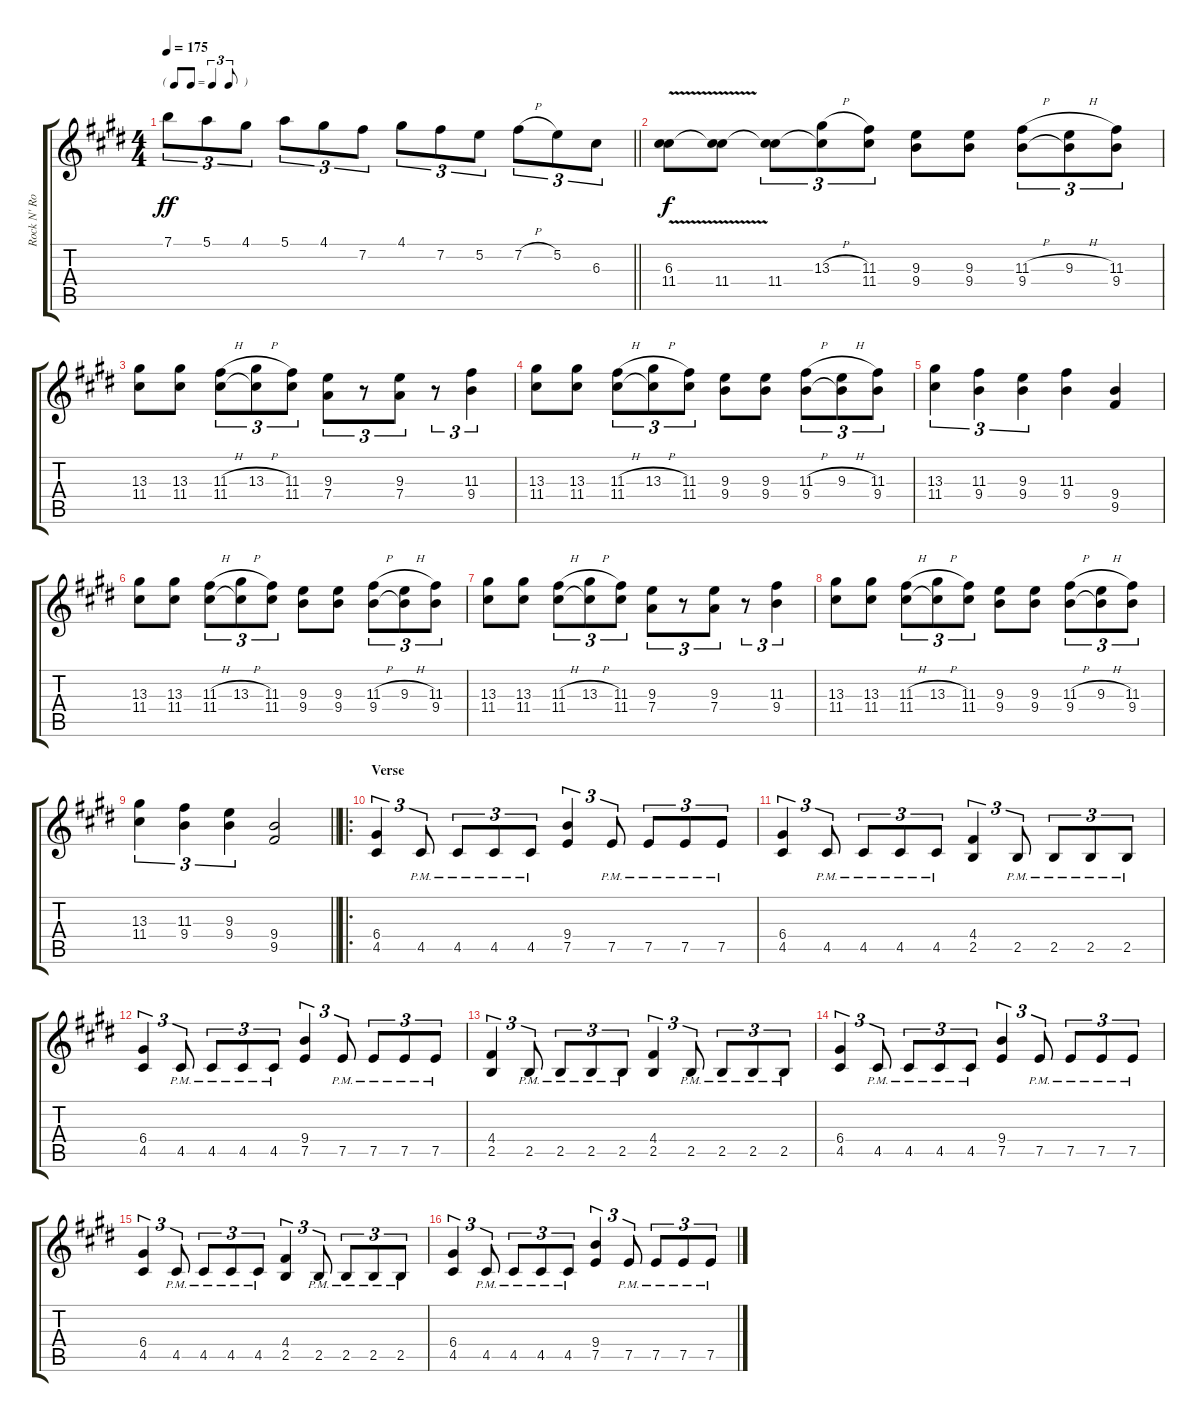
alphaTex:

\track ("Rock N' Rolf" "Rock N' Ro") {instrument distortionguitar}
\staff {score tabs}
\tuning (E4 B3 G3 D3 A2 E2) {hide}
\ts (4 4)
\tf triplet8th
\tempo 175
\clef g2
\barLineRight lightlight
\ks c#minor
7.1.8{tu (3 2) dy ff} 5.1.8{tu (3 2)} 4.1.8{tu (3 2)} 5.1.8{tu (3 2)} 4.1.8{tu (3 2)} 7.2.8{tu (3 2)} 4.1.8{tu (3 2)} 7.2.8{tu (3 2)} 5.2.8{tu (3 2)} 7.2{h}.8{tu (3 2)} 5.2.8{tu (3 2)} 6.3.8{tu (3 2)} |
\section ("" "")
(6.3{v} 11.4).8{dy f} (6.3{t} 11.4).8 (6.3{t} 11.4).8{tu (3 2)} (13.3{h} 11.4{t}).8{tu (3 2)} (11.3 11.4).8{tu (3 2)} (9.3 9.4).8 (9.3 9.4).8 (11.3{h} 9.4).8{tu (3 2)} (9.3{h} 9.4{t}).8{tu (3 2)} (11.3 9.4).8{tu (3 2)} |
(13.3 11.4).8 (13.3 11.4).8 (11.3{h} 11.4).8{tu (3 2)} (13.3{h} 11.4{t}).8{tu (3 2)} (11.3 11.4).8{tu (3 2)} (9.3 7.4).8{tu (3 2)} r.8{tu (3 2)} (9.3 7.4).8{tu (3 2)} r.8{tu (3 2)} (11.3 9.4).4{tu (3 2)} |
(13.3 11.4).8 (13.3 11.4).8 (11.3{h} 11.4).8{tu (3 2)} (13.3{h} 11.4{t}).8{tu (3 2)} (11.3 11.4).8{tu (3 2)} (9.3 9.4).8 (9.3 9.4).8 (11.3{h} 9.4).8{tu (3 2)} (9.3{h} 9.4{t}).8{tu (3 2)} (11.3 9.4).8{tu (3 2)} |
(13.3 11.4).4{tu (3 2)} (11.3 9.4).4{tu (3 2)} (9.3 9.4).4{tu (3 2)} (11.3 9.4).4 (9.4 9.5).4 |
(13.3 11.4).8 (13.3 11.4).8 (11.3{h} 11.4).8{tu (3 2)} (13.3{h} 11.4{t}).8{tu (3 2)} (11.3 11.4).8{tu (3 2)} (9.3 9.4).8 (9.3 9.4).8 (11.3{h} 9.4).8{tu (3 2)} (9.3{h} 9.4{t}).8{tu (3 2)} (11.3 9.4).8{tu (3 2)} |
(13.3 11.4).8 (13.3 11.4).8 (11.3{h} 11.4).8{tu (3 2)} (13.3{h} 11.4{t}).8{tu (3 2)} (11.3 11.4).8{tu (3 2)} (9.3 7.4).8{tu (3 2)} r.8{tu (3 2)} (9.3 7.4).8{tu (3 2)} r.8{tu (3 2)} (11.3 9.4).4{tu (3 2)} |
(13.3 11.4).8 (13.3 11.4).8 (11.3{h} 11.4).8{tu (3 2)} (13.3{h} 11.4{t}).8{tu (3 2)} (11.3 11.4).8{tu (3 2)} (9.3 9.4).8 (9.3 9.4).8 (11.3{h} 9.4).8{tu (3 2)} (9.3{h} 9.4{t}).8{tu (3 2)} (11.3 9.4).8{tu (3 2)} |
\barLineRight lightlight
(13.3 11.4).4{tu (3 2)} (11.3 9.4).4{tu (3 2)} (9.3 9.4).4{tu (3 2)} (9.4 9.5).2 |
\ro
\section ("" "Verse")
(6.4 4.5).4{tu (3 2)} 4.5{pm}.8{tu (3 2)} 4.5{pm}.8{tu (3 2)} 4.5{pm}.8{tu (3 2)} 4.5{pm}.8{tu (3 2)} (9.4 7.5).4{tu (3 2)} 7.5{pm}.8{tu (3 2)} 7.5{pm}.8{tu (3 2)} 7.5{pm}.8{tu (3 2)} 7.5{pm}.8{tu (3 2)} |
(6.4 4.5).4{tu (3 2)} 4.5{pm}.8{tu (3 2)} 4.5{pm}.8{tu (3 2)} 4.5{pm}.8{tu (3 2)} 4.5{pm}.8{tu (3 2)} (4.4 2.5).4{tu (3 2)} 2.5{pm}.8{tu (3 2)} 2.5{pm}.8{tu (3 2)} 2.5{pm}.8{tu (3 2)} 2.5{pm}.8{tu (3 2)} |
(6.4 4.5).4{tu (3 2)} 4.5{pm}.8{tu (3 2)} 4.5{pm}.8{tu (3 2)} 4.5{pm}.8{tu (3 2)} 4.5{pm}.8{tu (3 2)} (9.4 7.5).4{tu (3 2)} 7.5{pm}.8{tu (3 2)} 7.5{pm}.8{tu (3 2)} 7.5{pm}.8{tu (3 2)} 7.5{pm}.8{tu (3 2)} |
(4.4 2.5).4{tu (3 2)} 2.5{pm}.8{tu (3 2)} 2.5{pm}.8{tu (3 2)} 2.5{pm}.8{tu (3 2)} 2.5{pm}.8{tu (3 2)} (4.4 2.5).4{tu (3 2)} 2.5{pm}.8{tu (3 2)} 2.5{pm}.8{tu (3 2)} 2.5{pm}.8{tu (3 2)} 2.5{pm}.8{tu (3 2)} |
(6.4 4.5).4{tu (3 2)} 4.5{pm}.8{tu (3 2)} 4.5{pm}.8{tu (3 2)} 4.5{pm}.8{tu (3 2)} 4.5{pm}.8{tu (3 2)} (9.4 7.5).4{tu (3 2)} 7.5{pm}.8{tu (3 2)} 7.5{pm}.8{tu (3 2)} 7.5{pm}.8{tu (3 2)} 7.5{pm}.8{tu (3 2)} |
(6.4 4.5).4{tu (3 2)} 4.5{pm}.8{tu (3 2)} 4.5{pm}.8{tu (3 2)} 4.5{pm}.8{tu (3 2)} 4.5{pm}.8{tu (3 2)} (4.4 2.5).4{tu (3 2)} 2.5{pm}.8{tu (3 2)} 2.5{pm}.8{tu (3 2)} 2.5{pm}.8{tu (3 2)} 2.5{pm}.8{tu (3 2)} |
(6.4 4.5).4{tu (3 2)} 4.5{pm}.8{tu (3 2)} 4.5{pm}.8{tu (3 2)} 4.5{pm}.8{tu (3 2)} 4.5{pm}.8{tu (3 2)} (9.4 7.5).4{tu (3 2)} 7.5{pm}.8{tu (3 2)} 7.5{pm}.8{tu (3 2)} 7.5{pm}.8{tu (3 2)} 7.5{pm}.8{tu (3 2)}
